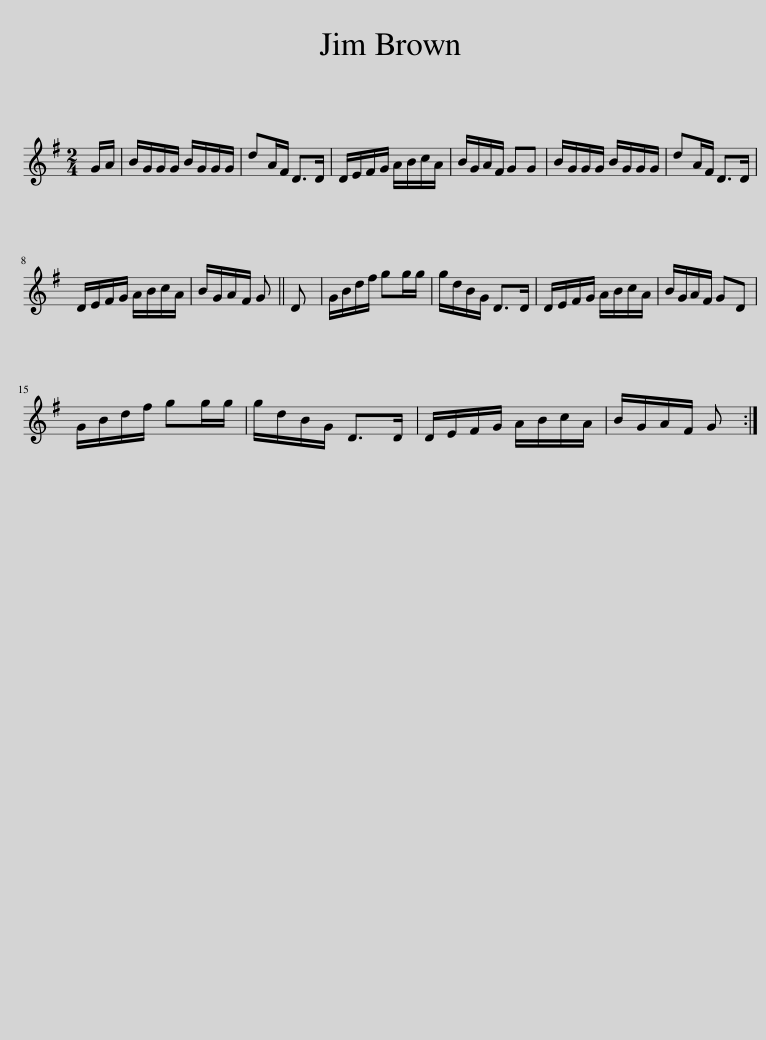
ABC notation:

X:1
L:1/8
M:2/4
I:linebreak $
K:G
V:1 treble
V:1
 G/A/ | B/G/G/G/ B/G/G/G/ | dA/F/ D>D | D/E/F/G/ A/B/c/A/ | B/G/A/F/ GG | %5
 B/G/G/G/ B/G/G/G/ | dA/F/ D>D |$ D/E/F/G/ A/B/c/A/ | B/G/A/F/ G || D | %10
 G/B/d/f/ gg/g/ | g/d/B/G/ D>D | D/E/F/G/ A/B/c/A/ | B/G/A/F/ GD |$ G/B/d/f/ gg/g/ | %15
 g/d/B/G/ D>D | D/E/F/G/ A/B/c/A/ | B/G/A/F/ G :| %18
